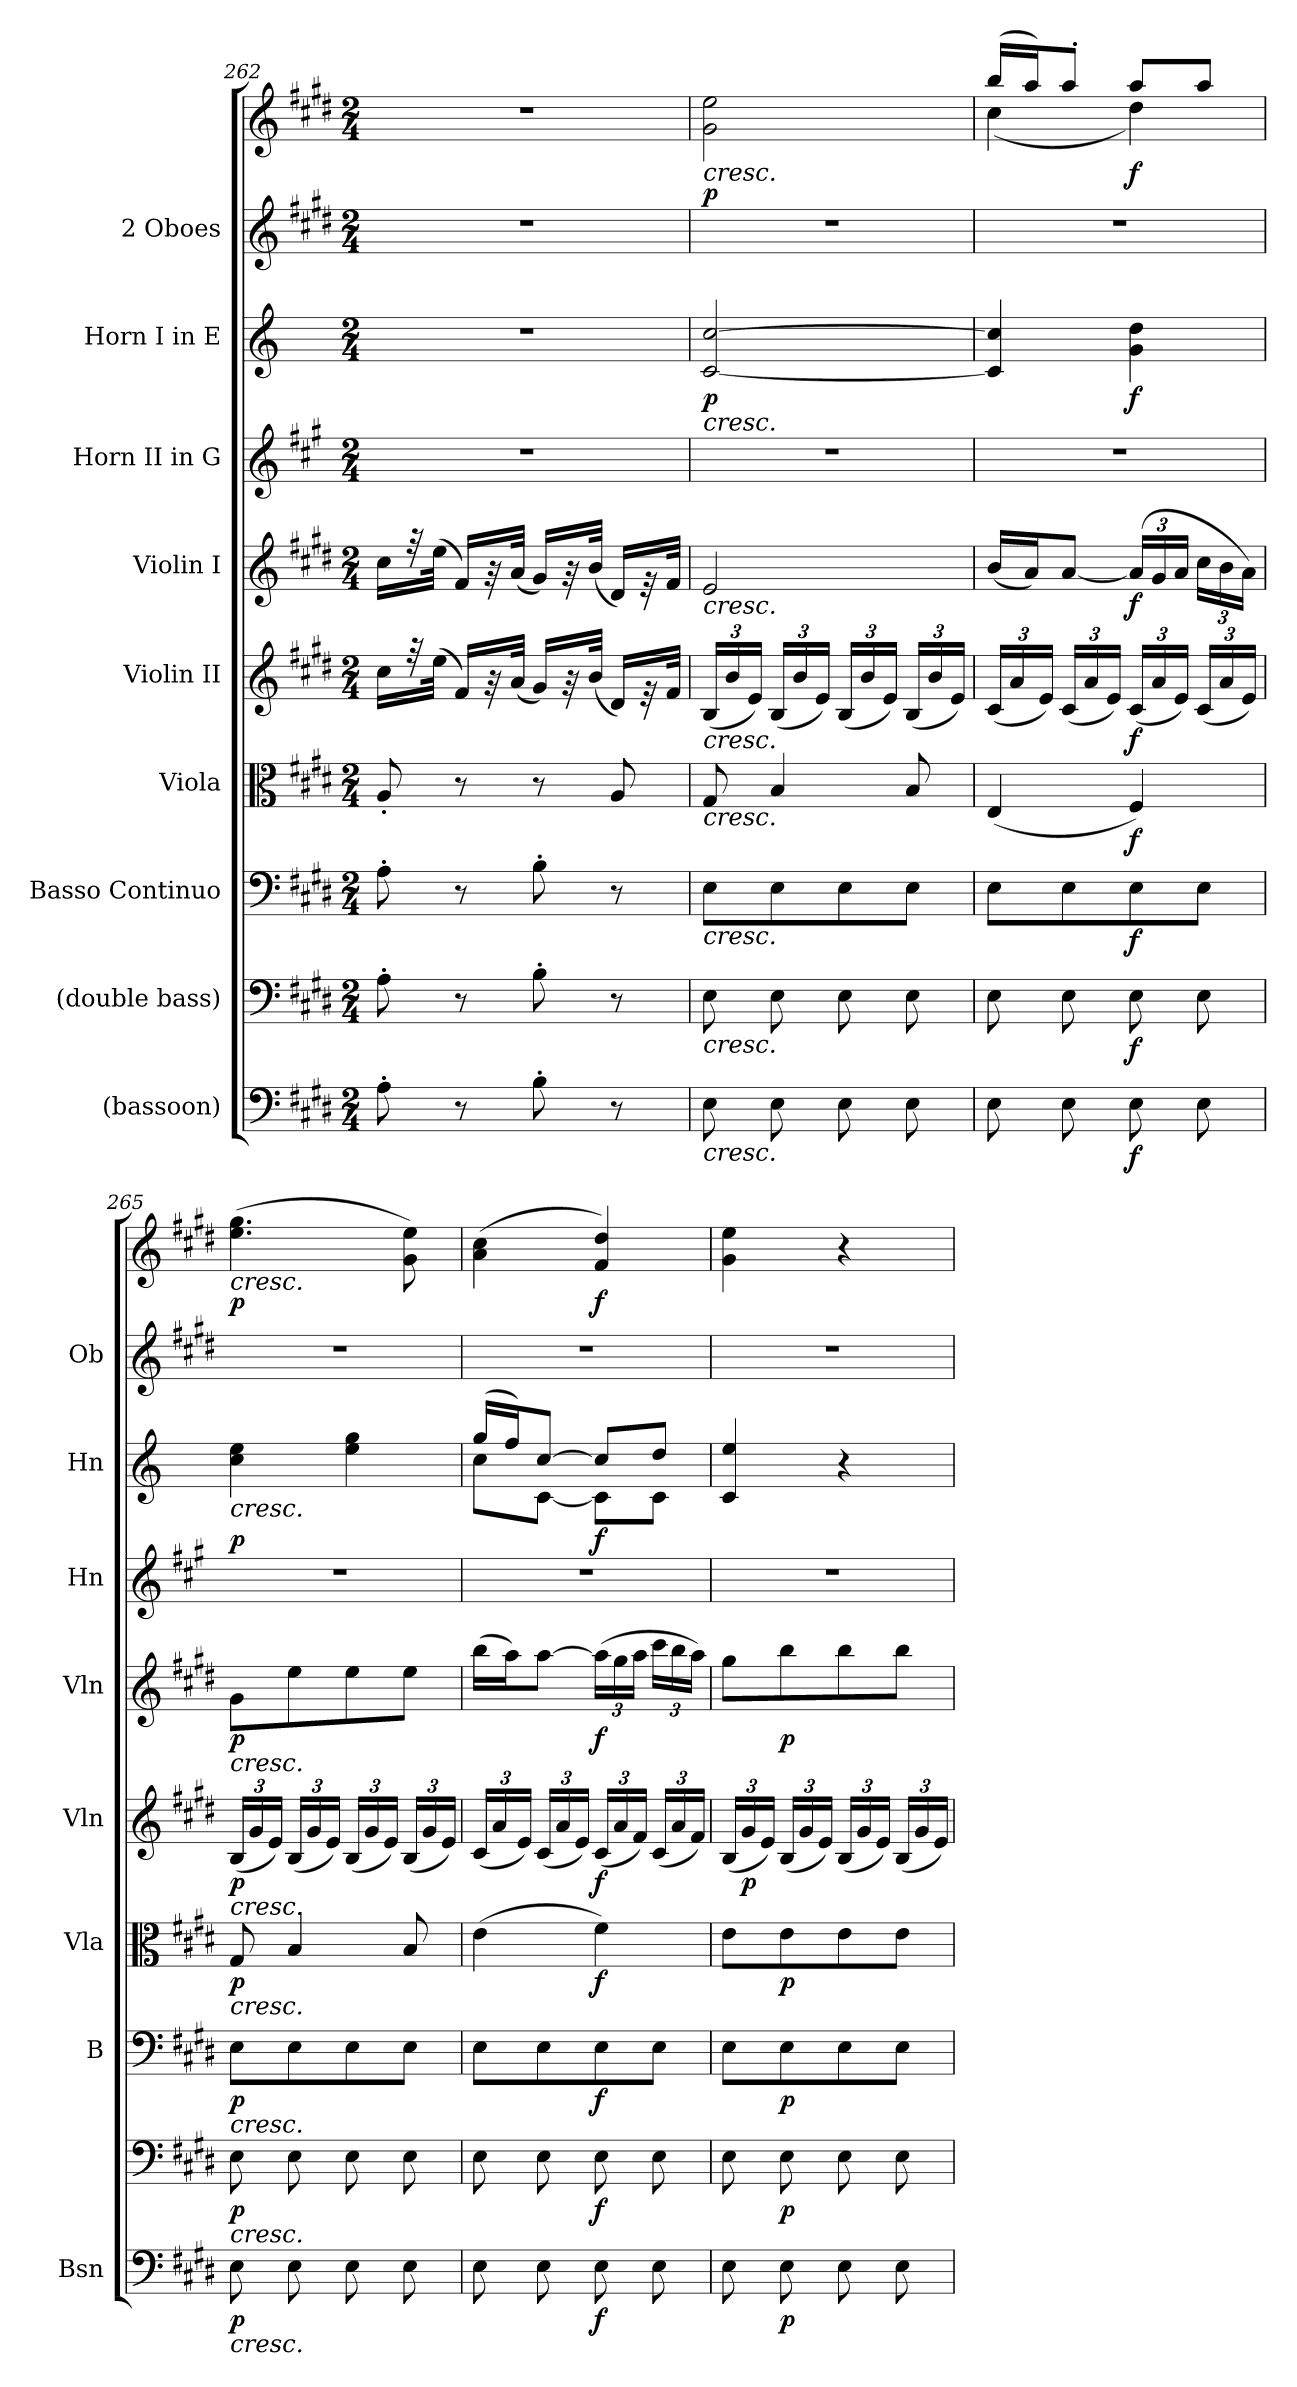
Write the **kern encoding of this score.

**kern	**dynam	**kern	**dynam	**kern	**dynam	**kern	**dynam	**kern	**dynam	**kern	**dynam	**kern	**kern	**dynam	**kern	**kern	**dynam
*part9	*part9	*part8	*part8	*part7	*part7	*part6	*part6	*part5	*part5	*part4	*part4	*part3	*part2	*part2	*part1	*part1	*part1
*staff10	*staff10	*staff9	*staff9	*staff8	*staff8	*staff7	*staff7	*staff6	*staff6	*staff5	*staff5	*staff4	*staff3	*staff3	*staff2	*staff1	*staff1/2
*I"(bassoon)	*	*I"(double bass)	*	*I"Basso Continuo	*	*I"Viola	*	*I"Violin II	*	*I"Violin I	*	*I"Horn II in G	*I"Horn I in E	*	*I"2 Oboes	*	*
*I'Bsn	*	*	*	*I'B	*	*I'Vla	*	*I'Vln	*	*I'Vln	*	*I'Hn	*I'Hn	*	*I'Ob	*	*
*clefF4	*	*clefF4	*	*clefF4	*	*clefC3	*	*clefG2	*	*clefG2	*	*clefG2	*clefG2	*	*clefG2	*clefG2	*
*	*	*	*	*	*	*	*	*	*	*	*	*ITrd3c5	*ITrd5c8	*	*	*	*
*k[f#c#g#d#]	*	*k[f#c#g#d#]	*	*k[f#c#g#d#]	*	*k[f#c#g#d#]	*	*k[f#c#g#d#]	*	*k[f#c#g#d#]	*	*k[f#c#g#d#]	*k[f#c#g#d#]	*	*k[f#c#g#d#]	*k[f#c#g#d#]	*
*M2/4	*	*M2/4	*	*M2/4	*	*M2/4	*	*M2/4	*	*M2/4	*	*M2/4	*M2/4	*	*M2/4	*M2/4	*
=262	=262	=262	=262	=262	=262	=262	=262	=262	=262	=262	=262	=262	=262	=262	=262	=262	=262
8A'	.	8A'	.	8A'	.	8A'	.	16cc#LL	.	16cc#LL	.	2r	2r	.	2r	2r	.
.	.	.	.	.	.	.	.	32rff	.	32rff	.	.	.	.	.	.	.
.	.	.	.	.	.	.	.	(32eeJJk	.	(32eeJJk	.	.	.	.	.	.	.
8r	.	8r	.	8r	.	8r	.	16f#LL)	.	16f#LL)	.	.	.	.	.	.	.
.	.	.	.	.	.	.	.	32rg	.	32rg	.	.	.	.	.	.	.
.	.	.	.	.	.	.	.	(32aJJk	.	(32aJJk	.	.	.	.	.	.	.
8B'	.	8B'	.	8B'	.	8r	.	16g#LL)	.	16g#LL)	.	.	.	.	.	.	.
.	.	.	.	.	.	.	.	32rg	.	32rg	.	.	.	.	.	.	.
.	.	.	.	.	.	.	.	(32bJJk	.	(32bJJk	.	.	.	.	.	.	.
8r	.	8r	.	8r	.	8A	.	16d#LL)	.	16d#LL)	.	.	.	.	.	.	.
.	.	.	.	.	.	.	.	32re	.	32re	.	.	.	.	.	.	.
.	.	.	.	.	.	.	.	32f#JJk	.	32f#JJk	.	.	.	.	.	.	.
=263	=263	=263	=263	=263	=263	=263	=263	=263	=263	=263	=263	=263	=263	=263	=263	=263	=263
!	!	!	!	!	!	!	!	!	!	!	!	!	!	!	!	!LO:TX:b:i:t=cresc.	!
!	!	!	!	!	!	!	!	!	!	!	!	!	!LO:TX:b:i:t=cresc.	!	!	!	!
!	!	!	!	!	!	!	!	!	!	!LO:TX:b:i:t=cresc.	!	!	!	!	!	!	!
!	!	!	!	!	!	!	!	!LO:TX:b:i:t=cresc.	!	!	!	!	!	!	!	!	!
!	!	!	!	!	!	!LO:TX:b:i:t=cresc.	!	!	!	!	!	!	!	!	!	!	!
!	!	!	!	!LO:TX:b:i:t=cresc.	!	!	!	!	!	!	!	!	!	!	!	!	!
!	!	!LO:TX:b:i:t=cresc.	!	!	!	!	!	!	!	!	!	!	!	!	!	!	!
!LO:TX:b:i:t=cresc.	!	!	!	!	!	!	!	!	!	!	!	!	!	!	!	!	!
8E	.	8E	.	8EL	.	8G#	.	(24BLL	.	2e	.	2r	[2E [2e	p	2r	2g# 2ee	p
.	.	.	.	.	.	.	.	24b	.	.	.	.	.	.	.	.	.
.	.	.	.	.	.	.	.	24eJJ)	.	.	.	.	.	.	.	.	.
8E	.	8E	.	8E	.	4B	.	(24BLL	.	.	.	.	.	.	.	.	.
.	.	.	.	.	.	.	.	24b	.	.	.	.	.	.	.	.	.
.	.	.	.	.	.	.	.	24eJJ)	.	.	.	.	.	.	.	.	.
8E	.	8E	.	8E	.	.	.	(24BLL	.	.	.	.	.	.	.	.	.
.	.	.	.	.	.	.	.	24b	.	.	.	.	.	.	.	.	.
.	.	.	.	.	.	.	.	24eJJ)	.	.	.	.	.	.	.	.	.
8E	.	8E	.	8EJ	.	8B	.	(24BLL	.	.	.	.	.	.	.	.	.
.	.	.	.	.	.	.	.	24b	.	.	.	.	.	.	.	.	.
.	.	.	.	.	.	.	.	24eJJ)	.	.	.	.	.	.	.	.	.
=264	=264	=264	=264	=264	=264	=264	=264	=264	=264	=264	=264	=264	=264	=264	=264	=264	=264
*	*	*	*	*	*	*	*	*	*	*	*	*	*	*	*	*^	*
8E	.	8E	.	8EL	.	(4E	.	(24c#LL	.	(16bLL	.	2r	4E] 4e]	.	2r	(16bbLL	(4cc#	.
.	.	.	.	.	.	.	.	24a	.	.	.	.	.	.	.	.	.	.
.	.	.	.	.	.	.	.	.	.	16aJ)	.	.	.	.	.	16aaJ)	.	.
.	.	.	.	.	.	.	.	24eJJ)	.	.	.	.	.	.	.	.	.	.
8E	.	8E	.	8E	.	.	.	(24c#LL	.	[8aJ	.	.	.	.	.	8aa'J	.	.
.	.	.	.	.	.	.	.	24a	.	.	.	.	.	.	.	.	.	.
.	.	.	.	.	.	.	.	24eJJ)	.	.	.	.	.	.	.	.	.	.
8E	f	8E	f	8E	f	4F#)	f	(24c#LL	f	(24aLL]	f	.	4B 4f#	f	.	8aaL	4dd#)	f
.	.	.	.	.	.	.	.	24a	.	24g#	.	.	.	.	.	.	.	.
.	.	.	.	.	.	.	.	24eJJ)	.	24aJJ	.	.	.	.	.	.	.	.
8E	.	8E	.	8EJ	.	.	.	(24c#LL	.	24cc#LL	.	.	.	.	.	8aaJ	.	.
.	.	.	.	.	.	.	.	24a	.	24b	.	.	.	.	.	.	.	.
.	.	.	.	.	.	.	.	24eJJ)	.	24aJJ)	.	.	.	.	.	.	.	.
*	*	*	*	*	*	*	*	*	*	*	*	*	*	*	*	*v	*v	*
=265	=265	=265	=265	=265	=265	=265	=265	=265	=265	=265	=265	=265	=265	=265	=265	=265	=265
!	!	!	!	!	!	!	!	!	!	!	!	!	!	!	!	!LO:TX:b:i:t=cresc.	!
!	!	!	!	!	!	!	!	!	!	!	!	!	!LO:TX:b:i:t=cresc.	!	!	!	!
!	!	!	!	!	!	!	!	!	!	!LO:TX:b:i:t=cresc.	!	!	!	!	!	!	!
!	!	!	!	!	!	!	!	!LO:TX:b:i:t=cresc.	!	!	!	!	!	!	!	!	!
!	!	!	!	!	!	!LO:TX:b:i:t=cresc.	!	!	!	!	!	!	!	!	!	!	!
!	!	!	!	!LO:TX:b:i:t=cresc.	!	!	!	!	!	!	!	!	!	!	!	!	!
!	!	!LO:TX:b:i:t=cresc.	!	!	!	!	!	!	!	!	!	!	!	!	!	!	!
!LO:TX:b:i:t=cresc.	!	!	!	!	!	!	!	!	!	!	!	!	!	!	!	!	!
8E	p	8E	p	8EL	p	8G#	p	(24BLL	p	8g#L	p	2r	4e 4g#	p	2r	(4.ee 4.gg#	p
.	.	.	.	.	.	.	.	24g#	.	.	.	.	.	.	.	.	.
.	.	.	.	.	.	.	.	24eJJ)	.	.	.	.	.	.	.	.	.
8E	.	8E	.	8E	.	4B	.	(24BLL	.	8ee	.	.	.	.	.	.	.
.	.	.	.	.	.	.	.	24g#	.	.	.	.	.	.	.	.	.
.	.	.	.	.	.	.	.	24eJJ)	.	.	.	.	.	.	.	.	.
8E	.	8E	.	8E	.	.	.	(24BLL	.	8ee	.	.	4g# 4b	.	.	.	.
.	.	.	.	.	.	.	.	24g#	.	.	.	.	.	.	.	.	.
.	.	.	.	.	.	.	.	24eJJ)	.	.	.	.	.	.	.	.	.
8E	.	8E	.	8EJ	.	8B	.	(24BLL	.	8eeJ	.	.	.	.	.	8g# 8ee)	.
.	.	.	.	.	.	.	.	24g#	.	.	.	.	.	.	.	.	.
.	.	.	.	.	.	.	.	24eJJ)	.	.	.	.	.	.	.	.	.
=266	=266	=266	=266	=266	=266	=266	=266	=266	=266	=266	=266	=266	=266	=266	=266	=266	=266
*	*	*	*	*	*	*	*	*	*	*	*	*	*^	*	*	*	*
8E	.	8E	.	8EL	.	(4e	.	(24c#LL	.	(16bbLL	.	2r	(16bLL	8eL	.	2r	(4a 4cc#	.
.	.	.	.	.	.	.	.	24a	.	.	.	.	.	.	.	.	.	.
.	.	.	.	.	.	.	.	.	.	16aaJ)	.	.	16aJ)	.	.	.	.	.
.	.	.	.	.	.	.	.	24eJJ)	.	.	.	.	.	.	.	.	.	.
8E	.	8E	.	8E	.	.	.	(24c#LL	.	[8aaJ	.	.	[8eJ	[8EJ	.	.	.	.
.	.	.	.	.	.	.	.	24a	.	.	.	.	.	.	.	.	.	.
.	.	.	.	.	.	.	.	24eJJ)	.	.	.	.	.	.	.	.	.	.
8E	f	8E	f	8E	f	4f#)	f	(24c#LL	f	(24aaLL]	f	.	8eL]	8EL]	f	.	4f# 4dd#)	f
.	.	.	.	.	.	.	.	24a	.	24gg#	.	.	.	.	.	.	.	.
.	.	.	.	.	.	.	.	24f#JJ)	.	24aaJJ	.	.	.	.	.	.	.	.
8E	.	8E	.	8EJ	.	.	.	(24c#LL	.	24ccc#LL	.	.	8f#J	8EJ	.	.	.	.
.	.	.	.	.	.	.	.	24a	.	24bb	.	.	.	.	.	.	.	.
.	.	.	.	.	.	.	.	24f#JJ)	.	24aaJJ)	.	.	.	.	.	.	.	.
*	*	*	*	*	*	*	*	*	*	*	*	*	*v	*v	*	*	*	*
=267	=267	=267	=267	=267	=267	=267	=267	=267	=267	=267	=267	=267	=267	=267	=267	=267	=267
8E	.	8E	.	8EL	.	8eL	.	(24BLL	.	8gg#L	.	2r	4E 4g#	.	2r	4g# 4ee	.
.	.	.	.	.	.	.	.	24g#	p	.	.	.	.	.	.	.	.
.	.	.	.	.	.	.	.	24eJJ)	.	.	.	.	.	.	.	.	.
8E	p	8E	p	8E	p	8e	p	(24BLL	.	8bb	p	.	.	.	.	.	.
.	.	.	.	.	.	.	.	24g#	.	.	.	.	.	.	.	.	.
.	.	.	.	.	.	.	.	24eJJ)	.	.	.	.	.	.	.	.	.
8E	.	8E	.	8E	.	8e	.	(24BLL	.	8bb	.	.	4r	.	.	4r	.
.	.	.	.	.	.	.	.	24g#	.	.	.	.	.	.	.	.	.
.	.	.	.	.	.	.	.	24eJJ)	.	.	.	.	.	.	.	.	.
8E	.	8E	.	8EJ	.	8eJ	.	(24BLL	.	8bbJ	.	.	.	.	.	.	.
.	.	.	.	.	.	.	.	24g#	.	.	.	.	.	.	.	.	.
.	.	.	.	.	.	.	.	24eJJ)	.	.	.	.	.	.	.	.	.
=	=	=	=	=	=	=	=	=	=	=	=	=	=	=	=	=	=
*-	*-	*-	*-	*-	*-	*-	*-	*-	*-	*-	*-	*-	*-	*-	*-	*-	*-
